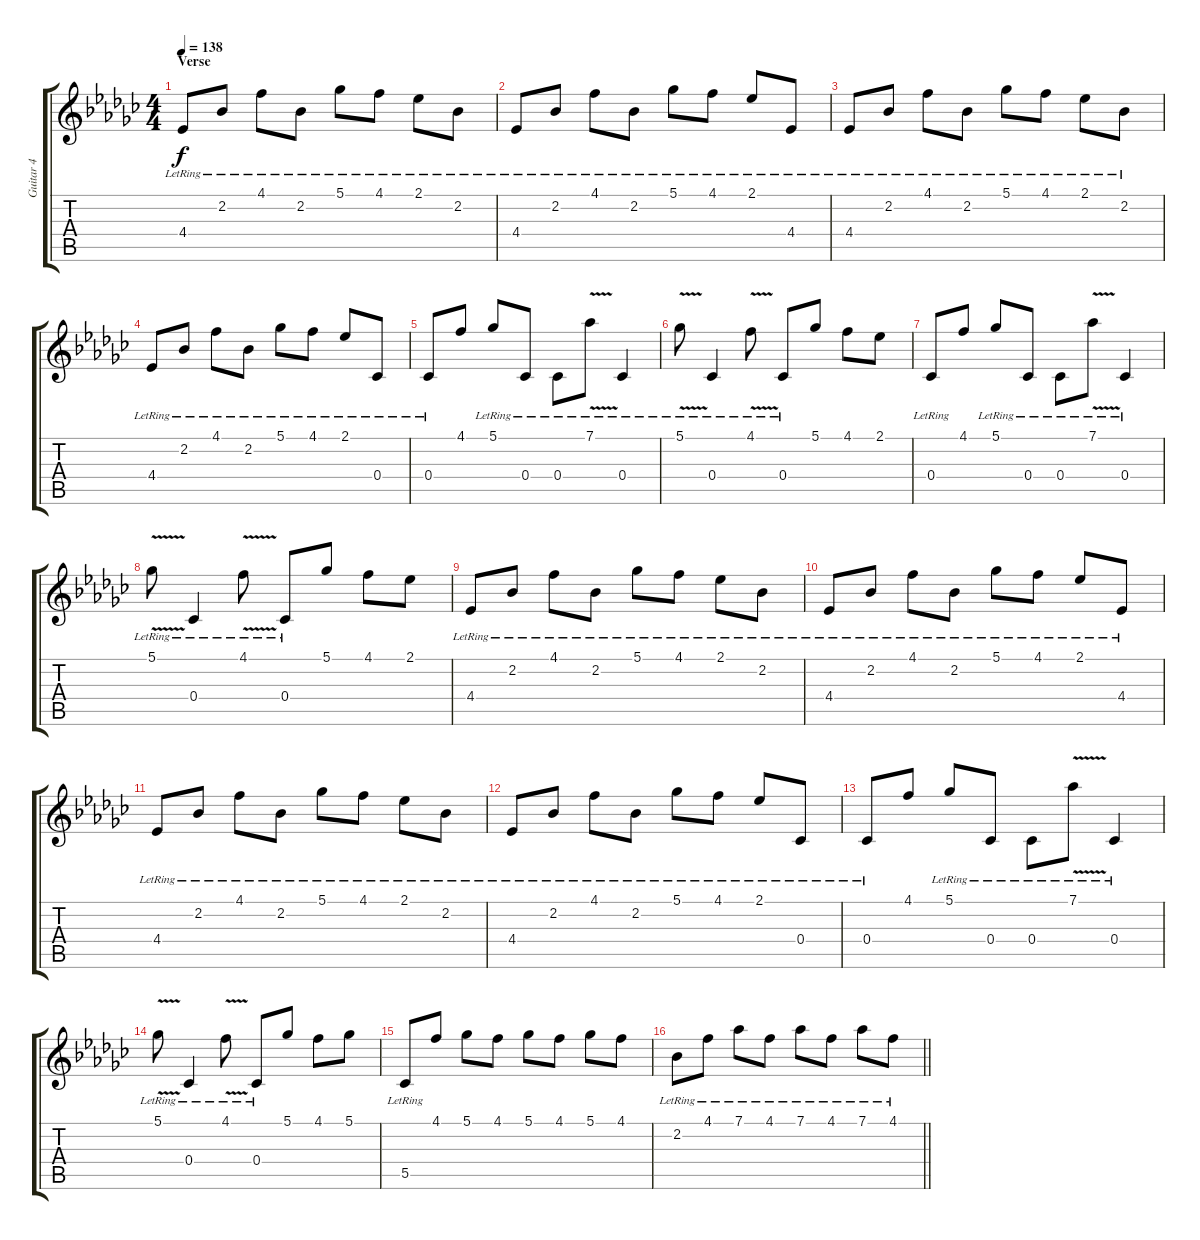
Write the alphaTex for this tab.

\track ("Guitar 4" "Guitar 4") {instrument acousticguitarsteel}
\staff {score tabs}
\tuning (Db4 Ab3 E3 B2 Gb2 B1) {hide}
\ts (4 4)
\section ("" "Verse")
\tempo 138
\clef g2
\ks gb
4.4{lr}.8{dy f balance 10} 2.2{lr}.8 4.1{lr}.8 2.2{lr}.8 5.1{lr}.8 4.1{lr}.8 2.1{lr}.8 2.2{lr}.8 |
4.4{lr}.8 2.2{lr}.8 4.1{lr}.8 2.2{lr}.8 5.1{lr}.8 4.1{lr}.8 2.1{lr}.8 4.4{lr}.8 |
4.4{lr}.8 2.2{lr}.8 4.1{lr}.8 2.2{lr}.8 5.1{lr}.8 4.1{lr}.8 2.1{lr}.8 2.2{lr}.8 |
4.4{lr}.8 2.2{lr}.8 4.1{lr}.8 2.2{lr}.8 5.1{lr}.8 4.1{lr}.8 2.1{lr}.8 0.4{lr}.8 |
0.4{lr}.8 4.1.8 5.1{lr}.8 0.4{lr}.8 0.4{lr}.8 7.1{v lr}.8 0.4{lr}.4 |
5.1{v lr}.8 0.4{lr}.4 4.1{v lr}.8 0.4{lr}.8 5.1.8 4.1.8 2.1.8 |
0.4{lr}.8 4.1.8 5.1{lr}.8 0.4{lr}.8 0.4{lr}.8 7.1{v lr}.8 0.4{lr}.4 |
5.1{v lr}.8 0.4{lr}.4 4.1{v lr}.8 0.4{lr}.8 5.1.8 4.1.8 2.1.8 |
4.4{lr}.8 2.2{lr}.8 4.1{lr}.8 2.2{lr}.8 5.1{lr}.8 4.1{lr}.8 2.1{lr}.8 2.2{lr}.8 |
4.4{lr}.8 2.2{lr}.8 4.1{lr}.8 2.2{lr}.8 5.1{lr}.8 4.1{lr}.8 2.1{lr}.8 4.4{lr}.8 |
4.4{lr}.8 2.2{lr}.8 4.1{lr}.8 2.2{lr}.8 5.1{lr}.8 4.1{lr}.8 2.1{lr}.8 2.2{lr}.8 |
4.4{lr}.8 2.2{lr}.8 4.1{lr}.8 2.2{lr}.8 5.1{lr}.8 4.1{lr}.8 2.1{lr}.8 0.4{lr}.8 |
0.4{lr}.8 4.1.8 5.1{lr}.8 0.4{lr}.8 0.4{lr}.8 7.1{v lr}.8 0.4{lr}.4 |
5.1{v lr}.8 0.4{lr}.4 4.1{v lr}.8 0.4{lr}.8 5.1.8 4.1.8 5.1.8 |
5.5{lr}.8 4.1.8 5.1.8 4.1.8 5.1.8 4.1.8 5.1.8 4.1.8 |
\barLineRight lightlight
2.2{lr}.8 4.1{lr}.8 7.1{lr}.8 4.1{lr}.8 7.1{lr}.8 4.1{lr}.8 7.1{lr}.8 4.1{lr}.8
